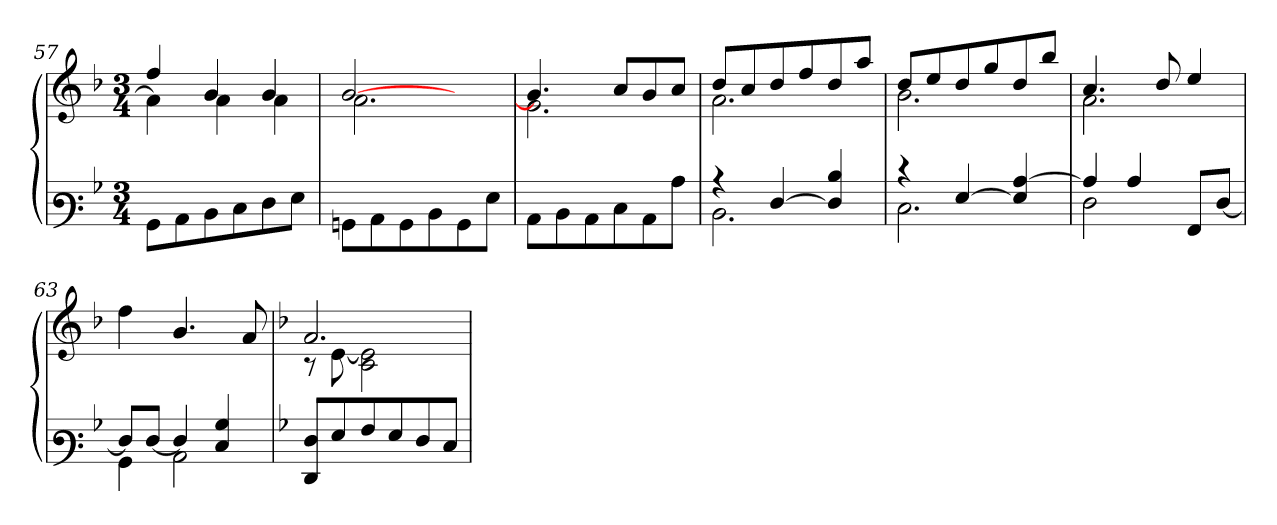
**kern	**kern
*part1	*part1
*staff2	*staff1
*clefF3	*clefG3
*k[b-]	*k[b-]
*M3/4	*M3/4
=57	=57
*	*^
8BB-\L	4dd/	4f\]
8C\	.	.
8D\	4g/	4f\
8E\	.	.
8F\	4g/	4f\
8G\J	.	.
=58	=58	=58
8BBn\L	[>2g/	2.f\
8C\	.	.
8BB\	.	.
8D\	.	.
8BB\	4ryy	.
8G\J	.	.
=59	=59	=59
8C\L	4.g/]	2.e\
8D\	.	.
8C\	.	.
8E\	8a/L	.
8C\	8g/	.
8c\J	8a/J	.
=60	=60	=60
*^	*	*
4rc	2.D\	8b-/L	2.f\
.	.	8a/	.
[>4F/	.	8b-/	.
.	.	8dd/	.
4F/] 4d/	.	8b-/	.
.	.	8ff/J	.
=61	=61	=61	=61
4rd	2.E\	8b-/L	2.g\
.	.	8cc/	.
[>4G/	.	8b-/	.
.	.	8ee/	.
4G/] [>4c/	.	8b-/	.
.	.	8gg/J	.
=62	=62	=62	=62
4c/]	2F\	4.a/	2.f\
4c/	.	.	.
.	.	8b-/	.
8AA/L	4ryy	4cc/	.
[>8F/J	.	.	.
*	*	*v	*v
=63	=63	=63
4BB-\	8F/L]	4dd\
.	[>8F/J	.
2C\	4F/]	4.g/
.	4E/ 4B-/	.
.	.	8f/
*v	*v	*
!!LO:PB:g=z
=64	=64
*k[b-]	*k[b-]
*	*^
8FF/ 8F/L	2.f/	8rA
8G/	.	[<8c\
8A/	.	2A\ 2c\]
8G/	.	.
8F/	.	.
8E/J	.	.
*	*v	*v
=	=
*-	*-
